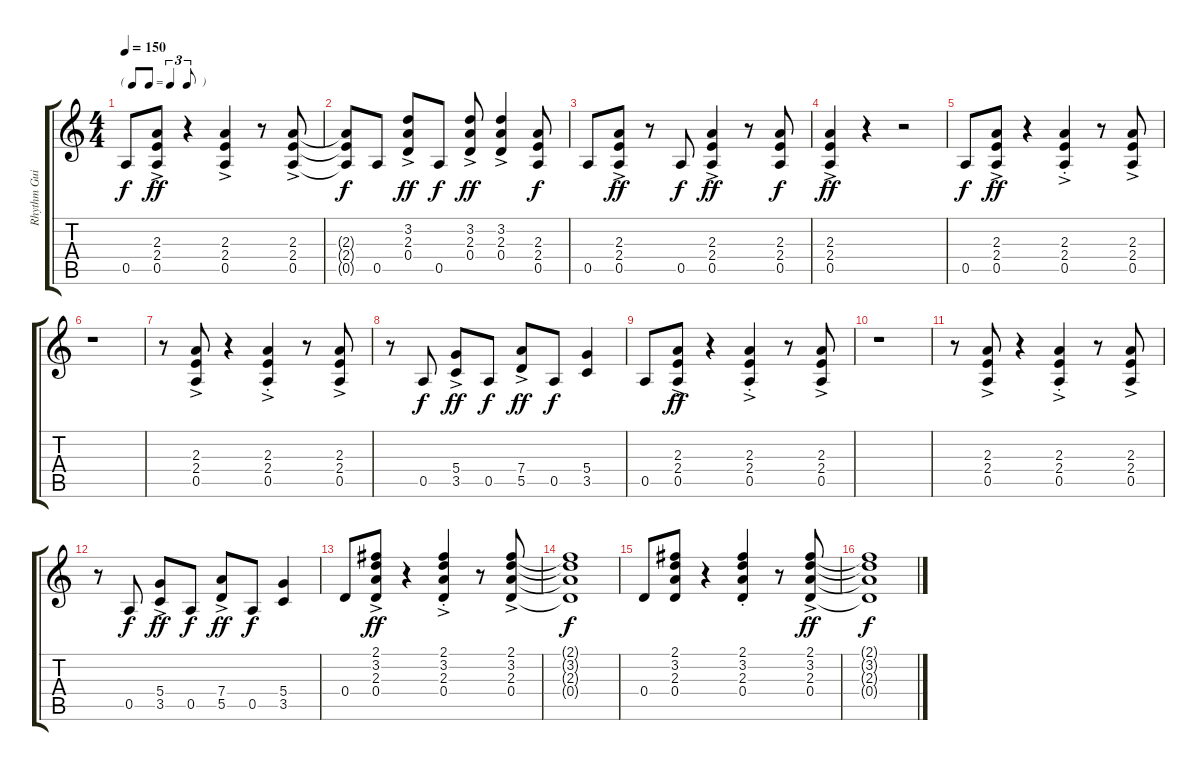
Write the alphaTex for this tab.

\track ("Rhythm Guitar - Billy Gibbons" "Rhythm Gui") {instrument distortionguitar}
\staff {score tabs}
\tuning (E4 B3 G3 D3 A2 E2) {hide}
\ts (4 4)
\tf triplet8th
\tempo 150
\clef g2
\ks c
0.5.8{dy f} (2.3{ac} 2.4{ac} 0.5{ac}).8{dy ff} r.4 (2.3{ac} 2.4{ac} 0.5{ac}).4 r.8 (2.3{ac} 2.4{ac} 0.5{ac}).8 |
(2.3{t} 2.4{t} 0.5{t}).8{dy f} 0.5.8 (3.2{ac} 2.3{ac} 0.4{ac}).8{dy ff} 0.5.8{dy f} (3.2{ac} 2.3{ac} 0.4{ac}).8{dy ff} (3.2{ac} 2.3{ac} 0.4{ac}).4 (2.3 2.4 0.5).8{dy f} |
0.5.8 (2.3{ac} 2.4{ac} 0.5{ac}).8{dy ff} r.8 0.5.8{dy f} (2.3{ac} 2.4{ac} 0.5{ac}).4{dy ff} r.8 (2.3 2.4 0.5).8{dy f} |
(2.3{ac} 2.4{ac} 0.5{ac}).4{dy ff} r.4 r.2 |
0.5.8{dy f} (2.3{ac} 2.4{ac} 0.5{ac}).8{dy ff} r.4 (2.3{ac st} 2.4{ac st} 0.5{ac st}).4 r.8 (2.3{ac} 2.4{ac} 0.5{ac}).8 |
r.1 |
r.8 (2.3{ac} 2.4{ac} 0.5{ac}).8 r.4 (2.3{ac st} 2.4{ac st} 0.5{ac st}).4 r.8 (2.3{ac} 2.4{ac} 0.5{ac}).8 |
r.8 0.5.8{dy f} (5.4{ac} 3.5{ac}).8{dy ff} 0.5.8{dy f} (7.4{ac} 5.5{ac}).8{dy ff} 0.5.8{dy f} (5.4 3.5).4 |
0.5.8 (2.3{ac} 2.4{ac} 0.5{ac}).8{dy ff} r.4 (2.3{ac st} 2.4{ac st} 0.5{ac st}).4 r.8 (2.3{ac} 2.4{ac} 0.5{ac}).8 |
r.1 |
r.8 (2.3{ac} 2.4{ac} 0.5{ac}).8 r.4 (2.3{ac st} 2.4{ac st} 0.5{ac st}).4 r.8 (2.3{ac} 2.4{ac} 0.5{ac}).8 |
r.8 0.5.8{dy f} (5.4{ac} 3.5{ac}).8{dy ff} 0.5.8{dy f} (7.4{ac} 5.5{ac}).8{dy ff} 0.5.8{dy f} (5.4 3.5).4 |
0.4.8 (2.1{ac} 3.2{ac} 2.3{ac} 0.4{ac}).8{dy ff} r.4 (2.1{ac st} 3.2{ac st} 2.3{ac st} 0.4{ac st}).4 r.8 (2.1{ac} 3.2{ac} 2.3{ac} 0.4{ac}).8 |
(2.1{t} 3.2{t} 2.3{t} 0.4{t}).1{dy f} |
0.4.8 (2.1 3.2 2.3 0.4).8 r.4 (2.1{st} 3.2{st} 2.3{st} 0.4{st}).4 r.8 (2.1{ac} 3.2{ac} 2.3{ac} 0.4{ac}).8{dy ff} |
(2.1{t} 3.2{t} 2.3{t} 0.4{t}).1{dy f}
